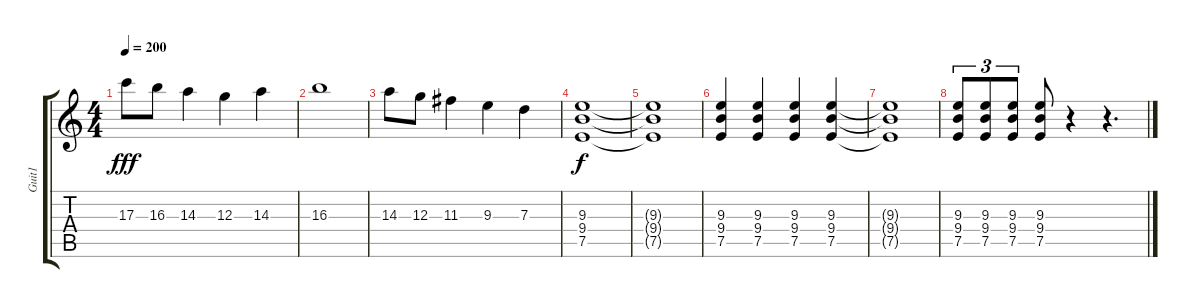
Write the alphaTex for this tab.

\track ("Guit1" "Guit1") {instrument acousticguitarnylon}
\staff {score tabs}
\tuning (E4 B3 G3 D3 A2 E2) {hide}
\ts (4 4)
\tempo 200
\clef g2
\ks c
17.3.8{dy fff} 16.3.8 14.3.4 12.3.4 14.3.4 |
16.3.1 |
14.3.8 12.3.8 11.3.4 9.3.4 7.3.4 |
(9.3 9.4 7.5).1{dy f} |
(9.3{t} 9.4{t} 7.5{t}).1 |
(9.3 9.4 7.5).4 (9.3 9.4 7.5).4 (9.3 9.4 7.5).4 (9.3 9.4 7.5).4 |
(9.3{t} 9.4{t} 7.5{t}).1 |
(9.3 9.4 7.5).8{tu (3 2)} (9.3 9.4 7.5).8{tu (3 2)} (9.3 9.4 7.5).8{tu (3 2)} (9.3 9.4 7.5).8 r.4 r.4{d}
